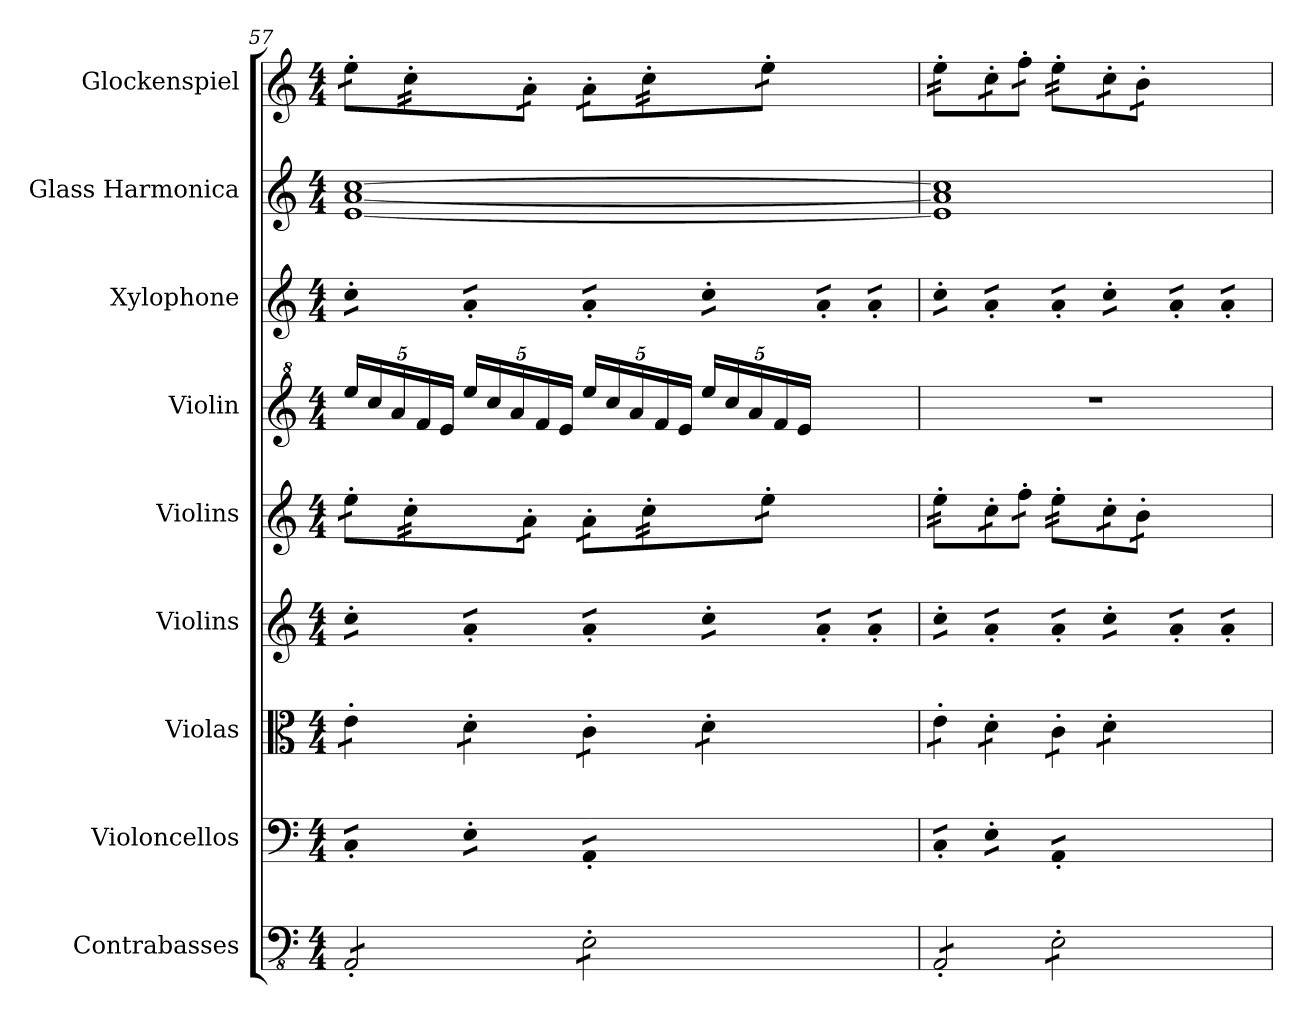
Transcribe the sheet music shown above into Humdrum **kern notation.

**kern	**kern	**kern	**kern	**kern	**kern	**kern	**kern	**kern
*part9	*part8	*part7	*part6	*part5	*part4	*part3	*part2	*part1
*staff9	*staff8	*staff7	*staff6	*staff5	*staff4	*staff3	*staff2	*staff1
*I"Contrabasses	*I"Violoncellos	*I"Violas	*I"Violins	*I"Violins	*I"Violin	*I"Xylophone	*I"Glass Harmonica	*I"Glockenspiel
*I'Cbs.	*I'Vcs.	*I'Vlas.	*I'Vlns.	*I'Vlns.	*I'Vln.	*I'Xyl.	*I'Gla. Har.	*I'Glk.
!!LO:PB:g=z
*clefFv4	*clefF4	*clefC3	*clefG2	*clefG2	*clefG^2	*clefG2	*clefG2	*clefG2
*	*	*	*	*	*	*ITrd-7c-12	*	*ITrd-14c-24
*k[]	*k[]	*k[]	*k[]	*k[]	*k[]	*k[]	*k[]	*k[]
*M4/4	*M4/4	*M4/4	*M4/4	*M4/4	*M4/4	*M4/4	*M4/4	*M4/4
*	*	*	*	*	*Xbrackettup	*	*	*
=57	=57	=57	=57	=57	=57	=57	=57	=57
*tremolo	*	*	*	*	*	*	*	*
*	*tremolo	*	*	*	*	*	*	*
*	*	*tremolo	*	*	*	*	*	*
*	*	*	*tremolo	*	*	*	*	*
*	*	*	*	*tremolo	*	*	*	*
*	*	*	*	*	*	*tremolo	*	*
*	*	*	*	*	*	*	*	*tremolo
8AAA'/L	12C'/L	8e'\L	12cc'\L	16ee'\LL	20eee/LL	12ccc'\L	[1e [1a [1cc	16eeee'\LL
.	.	.	.	.	20ccc/	.	.	.
.	.	.	.	16ee'\	.	.	.	16eeee'\
.	12C'/	.	12cc'\J	.	.	12ccc'\J	.	.
.	.	.	.	.	20aa/	.	.	.
8AAA'/	.	8e'\J	.	16cc'\	.	.	.	16cccc'\
.	.	.	.	.	20ff/	.	.	.
.	12C'/	.	12a'/L	.	.	12aa'/L	.	.
.	.	.	.	16cc'\	.	.	.	16cccc'\
.	.	.	.	.	20ee/JJ	.	.	.
8AAA'/	12C'/J	8d'\L	12a'/J	16cc'\	20eee/LL	12aa'/J	.	16cccc'\
.	.	.	.	.	20ccc/	.	.	.
.	.	.	.	16cc'\	.	.	.	16cccc'\
.	12E'\L	.	12a'/L	.	.	12aa'/L	.	.
.	.	.	.	.	20aa/	.	.	.
8AAA'/J	.	8d'\J	.	16a'\	.	.	.	16aaa'\
.	.	.	.	.	20ff/	.	.	.
.	12E'\	.	12a'/J	.	.	12aa'/J	.	.
.	.	.	.	16a'\JJ	.	.	.	16aaa'\JJ
.	.	.	.	.	20ee/JJ	.	.	.
8EE'\L	12E'\	8c'\L	12cc'\L	16a'\LL	20eee/LL	12ccc'\L	.	16aaa'\LL
.	.	.	.	.	20ccc/	.	.	.
.	.	.	.	16a'\	.	.	.	16aaa'\
.	12E'\J	.	12cc'\J	.	.	12ccc'\J	.	.
.	.	.	.	.	20aa/	.	.	.
8EE'\	.	8c'\J	.	16cc'\	.	.	.	16cccc'\
.	.	.	.	.	20ff/	.	.	.
.	12AA'/L	.	12a'/L	.	.	12aa'/L	.	.
.	.	.	.	16cc'\	.	.	.	16cccc'\
.	.	.	.	.	20ee/JJ	.	.	.
8EE'\	12AA'/	8d'\L	12a'/J	16cc'\	20eee/LL	12aa'/J	.	16cccc'\
.	.	.	.	.	20ccc/	.	.	.
.	.	.	.	16cc'\	.	.	.	16cccc'\
.	12AA'/	.	12a'/L	.	.	12aa'/L	.	.
.	.	.	.	.	20aa/	.	.	.
8EE'\J	.	8d'\J	.	16ee'\	.	.	.	16eeee'\
.	.	.	.	.	20ff/	.	.	.
.	12AA'/J	.	12a'/J	.	.	12aa'/J	.	.
.	.	.	.	16ee'\JJ	.	.	.	16eeee'\JJ
.	.	.	.	.	20ee/JJ	.	.	.
=58	=58	=58	=58	=58	=58	=58	=58	=58
8AAA'/L	12C'/L	8e'\L	12cc'\L	16ee'\LL	1r	12ccc'\L	1e] 1a] 1cc]	16eeee'\LL
.	.	.	.	16ee'\	.	.	.	16eeee'\
.	12C'/	.	12cc'\J	.	.	12ccc'\J	.	.
8AAA'/	.	8e'\J	.	16ee'\	.	.	.	16eeee'\
.	12C'/	.	12a'/L	.	.	12aa'/L	.	.
.	.	.	.	16ee'\	.	.	.	16eeee'\
8AAA'/	12C'/J	8d'\L	12a'/J	16cc'\	.	12aa'/J	.	16cccc'\
.	.	.	.	16cc'\	.	.	.	16cccc'\
.	12E'\L	.	12a'/L	.	.	12aa'/L	.	.
8AAA'/J	.	8d'\J	.	16ff'\	.	.	.	16ffff'\
.	12E'\	.	12a'/J	.	.	12aa'/J	.	.
.	.	.	.	16ff'\JJ	.	.	.	16ffff'\JJ
8EE'\L	12E'\	8c'\L	12cc'\L	16ee'\LL	.	12ccc'\L	.	16eeee'\LL
.	.	.	.	16ee'\	.	.	.	16eeee'\
.	12E'\J	.	12cc'\J	.	.	12ccc'\J	.	.
8EE'\	.	8c'\J	.	16ee'\	.	.	.	16eeee'\
.	12AA'/L	.	12a'/L	.	.	12aa'/L	.	.
.	.	.	.	16ee'\	.	.	.	16eeee'\
8EE'\	12AA'/	8d'\L	12a'/J	16cc'\	.	12aa'/J	.	16cccc'\
.	.	.	.	16cc'\	.	.	.	16cccc'\
.	12AA'/	.	12a'/L	.	.	12aa'/L	.	.
8EE'\J	.	8d'\J	.	16b'\	.	.	.	16bbb'\
*	*	*Xtremolo	*	*	*	*	*	*
*Xtremolo	*	*	*	*	*	*	*	*
.	12AA'/J	.	12a'/J	.	.	12aa'/J	.	.
*	*	*	*	*	*	*Xtremolo	*	*
*	*	*	*Xtremolo	*	*	*	*	*
*	*Xtremolo	*	*	*	*	*	*	*
.	.	.	.	16b'\JJ	.	.	.	16bbb'\JJ
*	*	*	*	*	*	*	*	*Xtremolo
*	*	*	*	*Xtremolo	*	*	*	*
=	=	=	=	=	=	=	=	=
*-	*-	*-	*-	*-	*-	*-	*-	*-
